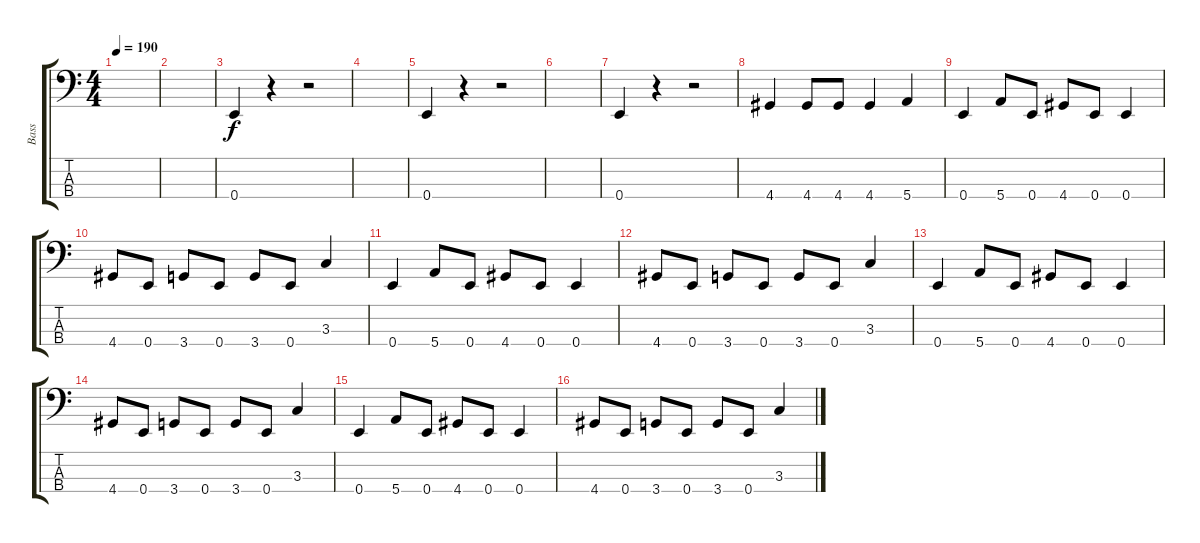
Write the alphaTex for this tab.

\track ("Bass" "Bass") {instrument electricbasspick}
\staff {score tabs}
\tuning (G2 D2 A1 E1) {hide}
\ts (4 4)
\tempo 190
\clef f4
\ks c
|
|
0.4.4 r.4 r.2 |
|
0.4.4 r.4 r.2 |
|
0.4.4 r.4 r.2 |
4.4.4 4.4.8 4.4.8 4.4.4 5.4.4 |
0.4.4 5.4.8 0.4.8 4.4.8 0.4.8 0.4.4 |
4.4.8 0.4.8 3.4.8 0.4.8 3.4.8 0.4.8 3.3.4 |
0.4.4 5.4.8 0.4.8 4.4.8 0.4.8 0.4.4 |
4.4.8 0.4.8 3.4.8 0.4.8 3.4.8 0.4.8 3.3.4 |
0.4.4 5.4.8 0.4.8 4.4.8 0.4.8 0.4.4 |
4.4.8 0.4.8 3.4.8 0.4.8 3.4.8 0.4.8 3.3.4 |
0.4.4 5.4.8 0.4.8 4.4.8 0.4.8 0.4.4 |
4.4.8 0.4.8 3.4.8 0.4.8 3.4.8 0.4.8 3.3.4
